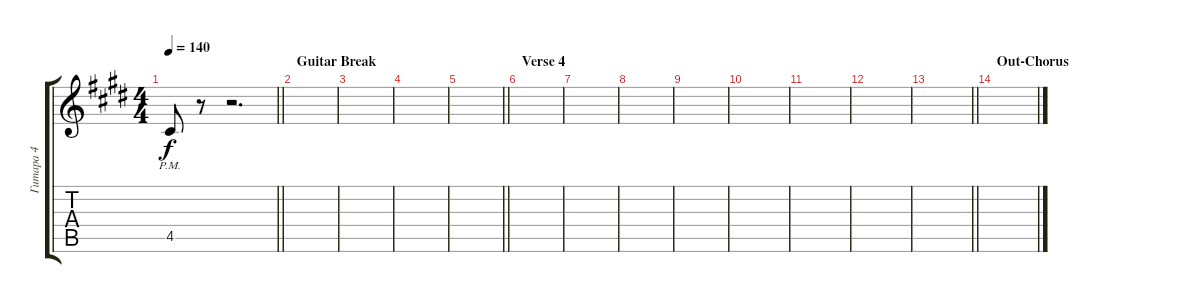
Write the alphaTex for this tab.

\track ("Гитара 4" "Гитара 4") {instrument distortionguitar}
\staff {score tabs}
\tuning (E4 B3 G3 D3 A2 E2) {hide}
\ts (4 4)
\tempo 140
\clef g2
\barLineRight lightlight
\ks c#minor
4.5{pm}.8{dy f} r.8 r.2{d} |
\section ("" "Guitar Break")
|
|
|
\barLineRight lightlight
|
\section ("" "Verse 4")
|
|
|
|
|
|
|
\barLineRight lightlight
|
\section ("" "Out-Chorus")
